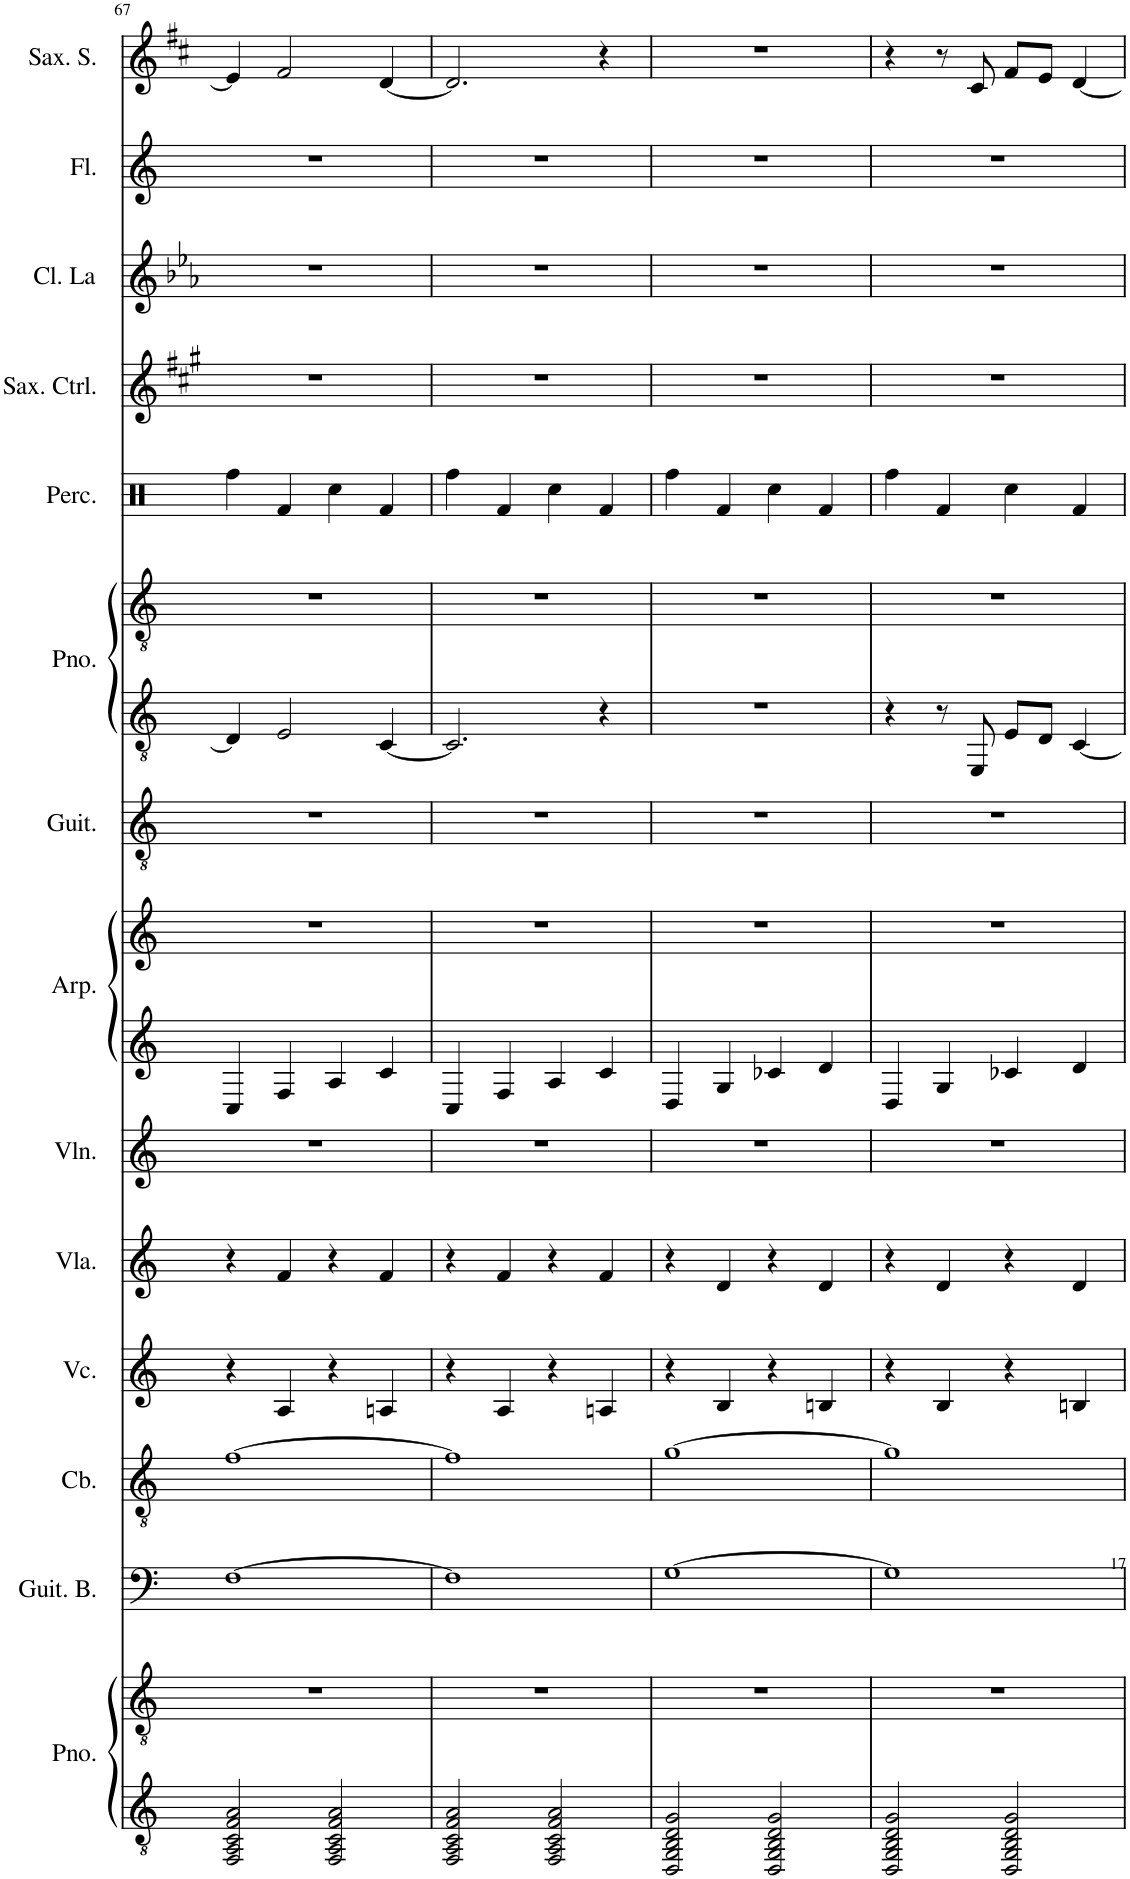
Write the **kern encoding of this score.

**kern	**kern	**kern	**kern	**kern	**kern	**kern	**kern	**kern	**kern	**kern	**kern	**kern	**kern	**kern	**kern	**kern
*part14	*part14	*part13	*part12	*part11	*part10	*part9	*part8	*part8	*part7	*part6	*part6	*part5	*part4	*part3	*part2	*part1
*staff17	*staff16	*staff15	*staff14	*staff13	*staff12	*staff11	*staff10	*staff9	*staff8	*staff7	*staff6	*staff5	*staff4	*staff3	*staff2	*staff1
*I"Piano	*	*I"Guitare Basse	*I"Contrabajo	*I"Violonchelo	*I"Viola	*I"Violín	*I"Arpa	*	*I"Guitarra acústica	*I"Piano	*	*I"Set de percusión	*I"Saxofón contralto	*I"Clarinete en La	*I"Flauta	*I"Saxophone Soprano
*I'Pno.	*	*I'Guit. B.	*I'Cb.	*I'Vc.	*I'Vla.	*I'Vln.	*I'Arp.	*	*I'Guit.	*I'Pno.	*	*I'Perc.	*I'Sax. Ctrl.	*I'Cl. La	*I'Fl.	*I'Sax. S.
!!LO:PB:g=z
*clefGv2	*clefGv2	*clefF4	*clefGv2	*clefG2	*clefG2	*clefG2	*clefG2	*clefG2	*clefGv2	*clefGv2	*clefGv2	*clefX	*clefG2	*clefG2	*clefG2	*clefG2
*	*	*Trd7c12	*Trd7c12	*	*	*	*	*	*	*	*	*	*Trd5c9	*Trd2c3	*	*Trd1c2
*k[]	*k[]	*k[]	*k[]	*k[]	*k[]	*k[]	*k[]	*k[]	*k[]	*k[]	*k[]	*k[]	*k[f#c#g#]	*k[b-e-a-]	*k[]	*k[f#c#]
*M4/4	*M4/4	*M4/4	*M4/4	*M4/4	*M4/4	*M4/4	*M4/4	*M4/4	*M4/4	*M4/4	*M4/4	*M4/4	*M4/4	*M4/4	*M4/4	*M4/4
=67	=67	=67	=67	=67	=67	=67	=67	=67	=67	=67	=67	=67	=67	=67	=67	=67
2FF/ 2AA/ 2C/ 2F/ 2A/	1r	[1F	[1f	4r	4r	1r	4C/	1r	1r	4D/]	1r	4Rff\	1r	1r	1r	4e/]
.	.	.	.	4A/	4f/	.	4F/	.	.	2E/	.	4Rf/	.	.	.	2f#/
2FF/ 2AA/ 2C/ 2F/ 2A/	.	.	.	4r	4r	.	4A/	.	.	.	.	4Rcc\	.	.	.	.
.	.	.	.	4An/	4f/	.	4c/	.	.	[4C/	.	4Rf/	.	.	.	[4d/
=68	=68	=68	=68	=68	=68	=68	=68	=68	=68	=68	=68	=68	=68	=68	=68	=68
2FF/ 2AA/ 2C/ 2F/ 2A/	1r	1F]	1f]	4r	4r	1r	4C/	1r	1r	2.C/]	1r	4Rff\	1r	1r	1r	2.d/]
.	.	.	.	4A/	4f/	.	4F/	.	.	.	.	4Rf/	.	.	.	.
2FF/ 2AA/ 2C/ 2F/ 2A/	.	.	.	4r	4r	.	4A/	.	.	.	.	4Rcc\	.	.	.	.
.	.	.	.	4An/	4f/	.	4c/	.	.	4r	.	4Rf/	.	.	.	4r
=69	=69	=69	=69	=69	=69	=69	=69	=69	=69	=69	=69	=69	=69	=69	=69	=69
2DD/ 2GG/ 2BB/ 2D/ 2G/	1r	[1G	[1g	4r	4r	1r	4D/	1r	1r	1r	1r	4Rff\	1r	1r	1r	1r
.	.	.	.	4B/	4d/	.	4G/	.	.	.	.	4Rf/	.	.	.	.
2DD/ 2GG/ 2BB/ 2D/ 2G/	.	.	.	4r	4r	.	4c-X/	.	.	.	.	4Rcc\	.	.	.	.
.	.	.	.	4Bn/	4d/	.	4d/	.	.	.	.	4Rf/	.	.	.	.
=70	=70	=70	=70	=70	=70	=70	=70	=70	=70	=70	=70	=70	=70	=70	=70	=70
2DD/ 2GG/ 2BB/ 2D/ 2G/	1r	1G]	1g]	4r	4r	1r	4D/	1r	1r	4r	1r	4Rff\	1r	1r	1r	4r
.	.	.	.	4B/	4d/	.	4G/	.	.	8r	.	4Rf/	.	.	.	8r
.	.	.	.	.	.	.	.	.	.	8EE/	.	.	.	.	.	8c#/
2DD/ 2GG/ 2BB/ 2D/ 2G/	.	.	.	4r	4r	.	4c-X/	.	.	8E/L	.	4Rcc\	.	.	.	8f#/L
.	.	.	.	.	.	.	.	.	.	8D/J	.	.	.	.	.	8e/J
.	.	.	.	4Bn/	4d/	.	4d/	.	.	[4C/	.	4Rf/	.	.	.	[4d/
=	=	=	=	=	=	=	=	=	=	=	=	=	=	=	=	=
*-	*-	*-	*-	*-	*-	*-	*-	*-	*-	*-	*-	*-	*-	*-	*-	*-
